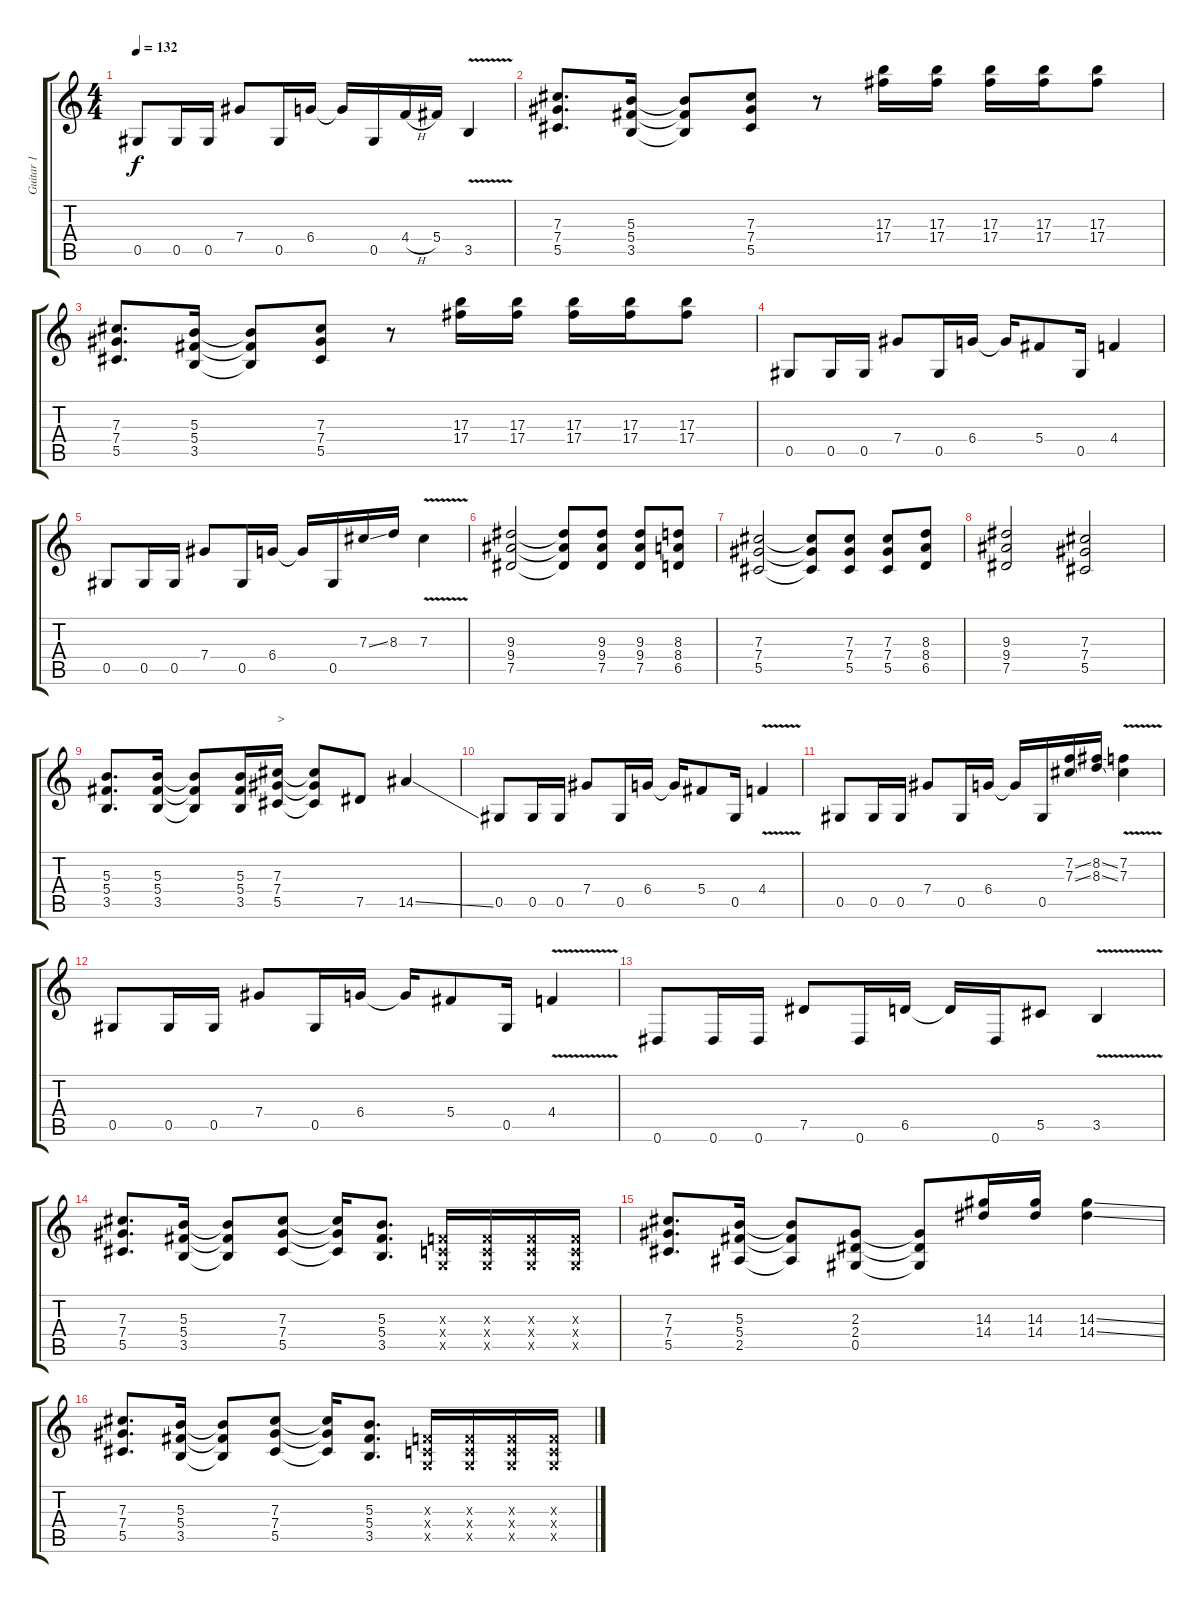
\track ("Guitar 1" "Guitar 1") {instrument overdrivenguitar}
\staff {score tabs}
\tuning (Eb4 Bb3 Gb3 Db3 Ab2 Eb2) {hide}
\ts (4 4)
\tempo 132
\clef g2
\ks c
0.5.8{dy f} 0.5.16 0.5.16 7.4.8 0.5.16 6.4.16 6.4{t}.16 0.5.16 4.4{h}.16 5.4.16 3.5{v}.4 |
(7.3 7.4 5.5).8{d} (5.3 5.4 3.5).16 (5.3{t} 5.4{t} 3.5{t}).8 (7.3 7.4 5.5).8 r.8 (17.3 17.4).16 (17.3 17.4).16 (17.3 17.4).16 (17.3 17.4).16 (17.3 17.4).8 |
(7.3 7.4 5.5).8{d} (5.3 5.4 3.5).16 (5.3{t} 5.4{t} 3.5{t}).8 (7.3 7.4 5.5).8 r.8 (17.3 17.4).16 (17.3 17.4).16 (17.3 17.4).16 (17.3 17.4).16 (17.3 17.4).8 |
0.5.8 0.5.16 0.5.16 7.4.8 0.5.16 6.4.16 6.4{t}.16 5.4.8 0.5.16 4.4.4 |
0.5.8 0.5.16 0.5.16 7.4.8 0.5.16 6.4.16 6.4{t}.16 0.5.16 7.3{ss}.16 8.3.16 7.3{v}.4 |
(9.3 9.4 7.5).2 (9.3{t} 9.4{t} 7.5{t}).8 (9.3 9.4 7.5).8 (9.3 9.4 7.5).8 (8.3 8.4 6.5).8 |
(7.3 7.4 5.5).2 (7.3{t} 7.4{t} 5.5{t}).8 (7.3 7.4 5.5).8 (7.3 7.4 5.5).8 (8.3 8.4 6.5).8 |
(9.3 9.4 7.5).2 (7.3 7.4 5.5).2 |
(5.3 5.4 3.5).8{d} (5.3 5.4 3.5).16 (5.3{t} 5.4{t} 3.5{t}).8 (5.3 5.4 3.5).16 (7.3 7.4 5.5).16{txt ">"} (7.3{t} 7.4{t} 5.5{t}).8 7.5.8 14.5{ss}.4 |
0.5.8 0.5.16 0.5.16 7.4.8 0.5.16 6.4.16 6.4{t}.16 5.4.8 0.5.16 4.4{v}.4 |
0.5.8 0.5.16 0.5.16 7.4.8 0.5.16 6.4.16 6.4{t}.16 0.5.16 (7.2{ss} 7.3{ss}).16 (8.2{ss} 8.3{ss}).16 (7.2{v} 7.3{v}).4 |
0.5.8 0.5.16 0.5.16 7.4.8 0.5.16 6.4.16 6.4{t}.16 5.4.8 0.5.16 4.4{v}.4 |
0.6.8 0.6.16 0.6.16 7.5.8 0.6.16 6.5.16 6.5{t}.16 0.6.16 5.5.8 3.5{v}.4 |
(7.3 7.4 5.5).8{d} (5.3 5.4 3.5).16 (5.3{t} 5.4{t} 3.5{t}).8 (7.3 7.4 5.5).8 (7.3{t} 7.4{t} 5.5{t}).16 (5.3 5.4 3.5).8{d} (-1.3{x} -1.4{x} -1.5{x}).16 (-1.3{x} -1.4{x} -1.5{x}).16 (-1.3{x} -1.4{x} -1.5{x}).16 (-1.3{x} -1.4{x} -1.5{x}).16 |
(7.3 7.4 5.5).8{d} (5.3 5.4 2.5).16 (5.3{t} 5.4{t} 2.5{t}).8 (2.3 2.4 0.5).8 (2.3{t} 2.4{t} 0.5{t}).8 (14.3 14.4).16 (14.3 14.4).16 (14.3{ss} 14.4{ss}).4 |
(7.3 7.4 5.5).8{d} (5.3 5.4 3.5).16 (5.3{t} 5.4{t} 3.5{t}).8 (7.3 7.4 5.5).8 (7.3{t} 7.4{t} 5.5{t}).16 (5.3 5.4 3.5).8{d} (-1.3{x} -1.4{x} -1.5{x}).16 (-1.3{x} -1.4{x} -1.5{x}).16 (-1.3{x} -1.4{x} -1.5{x}).16 (-1.3{x} -1.4{x} -1.5{x}).16
